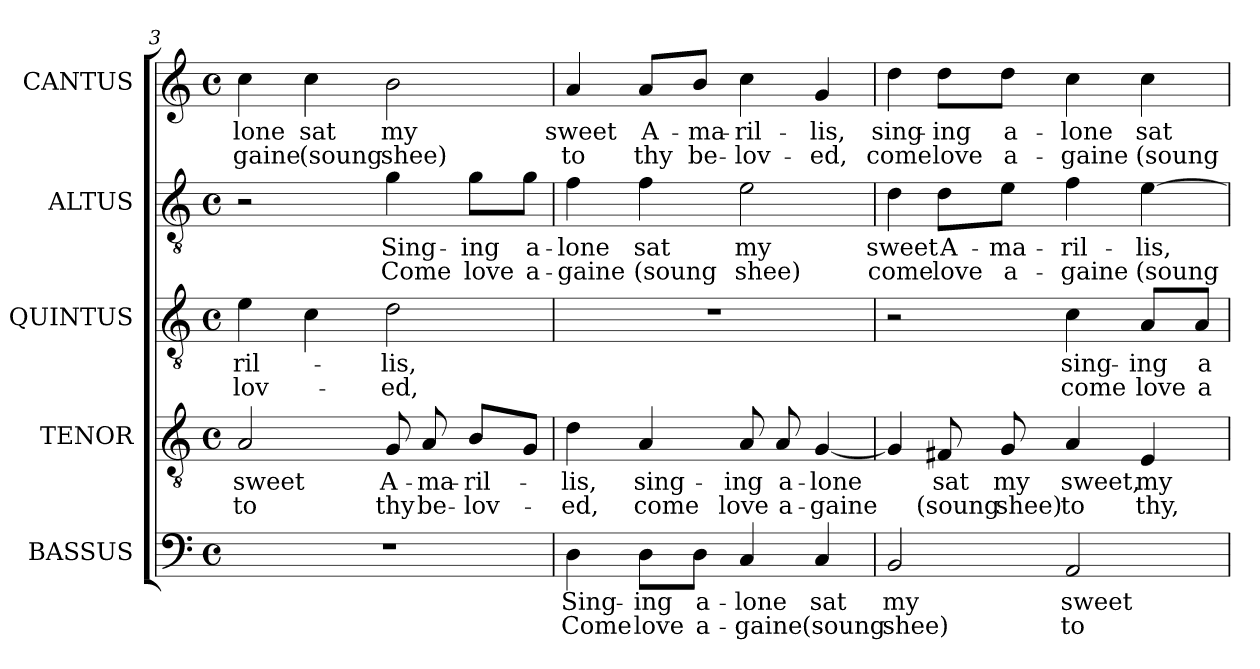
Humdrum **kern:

**kern	**text	**text	**kern	**text	**text	**kern	**text	**text	**kern	**text	**text	**kern	**text	**text
*part5	*part5	*part5	*part4	*part4	*part4	*part3	*part3	*part3	*part2	*part2	*part2	*part1	*part1	*part1
*staff5	*staff5	*staff5	*staff4	*staff4	*staff4	*staff3	*staff3	*staff3	*staff2	*staff2	*staff2	*staff1	*staff1	*staff1
*I"BASSUS	*	*	*I"TENOR	*	*	*I"QUINTUS	*	*	*I"ALTUS	*	*	*I"CANTUS	*	*
*I'B	*	*	*I'T	*	*	*	*	*	*I'A.	*	*	*I'S	*	*
*clefF4	*	*	*clefGv2	*	*	*clefGv2	*	*	*clefGv2	*	*	*clefG2	*	*
*	*	*	*ITrd7c12	*	*	*ITrd7c12	*	*	*ITrd7c12	*	*	*	*	*
*k[]	*	*	*k[]	*	*	*k[]	*	*	*k[]	*	*	*k[]	*	*
*C:	*	*	*C:	*	*	*C:	*	*	*C:	*	*	*C:	*	*
*M4/4	*	*	*M4/4	*	*	*M4/4	*	*	*M4/4	*	*	*M4/4	*	*
*met(c)	*	*	*met(c)	*	*	*met(c)	*	*	*met(c)	*	*	*met(c)	*	*
=3	=3	=3	=3	=3	=3	=3	=3	=3	=3	=3	=3	=3	=3	=3
!	!	!	!	!LO:LY:b:color=#000000	!LO:LY:b:color=#000000	!	!	!	!	!	!	!	!	!
!	!	!	!	!	!	!	!LO:LY:b:color=#000000	!LO:LY:b:color=#000000	!	!	!	!	!	!
!	!	!	!	!	!	!	!	!	!	!	!	!	!LO:LY:b:color=#000000	!LO:LY:b:color=#000000
1r	.	.	2AAi/	sweet	to	4Ei\	-ril-	-lov-	2r	.	.	4cci\	-lone	-gaine
!	!	!	!	!	!	!	!	!	!	!	!	!	!LO:LY:b:color=#000000	!LO:LY:b:color=#000000
.	.	.	.	.	.	4Ci\	.	.	.	.	.	4cci\	sat	(soung
!	!	!	!	!LO:LY:b:color=#000000	!LO:LY:b:color=#000000	!	!	!	!	!	!	!	!	!
!	!	!	!	!	!	!	!LO:LY:b:color=#000000	!LO:LY:b:color=#000000	!	!	!	!	!	!
!	!	!	!	!	!	!	!	!	!	!LO:LY:b:color=#000000	!LO:LY:b:color=#000000	!	!	!
!	!	!	!	!	!	!	!	!	!	!	!	!	!LO:LY:b:color=#000000	!LO:LY:b:color=#000000
.	.	.	8GGi/	A-	thy	2Di\	lis,	-ed,	4Gi\	Sing-	Come	2bi\	my	shee)
!	!	!	!	!LO:LY:b:color=#000000	!LO:LY:b:color=#000000	!	!	!	!	!	!	!	!	!
.	.	.	8AAi/	-ma-	be-	.	.	.	.	.	.	.	.	.
!	!	!	!	!LO:LY:b:color=#000000	!LO:LY:b:color=#000000	!	!	!	!	!	!	!	!	!
!	!	!	!	!	!	!	!	!	!	!LO:LY:b:color=#000000	!LO:LY:b:color=#000000	!	!	!
.	.	.	8BBi/L	-ril-	-lov-	.	.	.	8Gi\L	-ing	love	.	.	.
!	!	!	!	!	!	!	!	!	!	!LO:LY:b:color=#000000	!LO:LY:b:color=#000000	!	!	!
.	.	.	8GGi/J	.	.	.	.	.	8Gi\J	a-	a-	.	.	.
=4	=4	=4	=4	=4	=4	=4	=4	=4	=4	=4	=4	=4	=4	=4
!	!LO:LY:b:color=#000000	!LO:LY:b:color=#000000	!	!	!	!	!	!	!	!	!	!	!	!
!	!	!	!	!LO:LY:b:color=#000000	!LO:LY:b:color=#000000	!	!	!	!	!	!	!	!	!
!	!	!	!	!	!	!	!	!	!	!LO:LY:b:color=#000000	!LO:LY:b:color=#000000	!	!	!
!	!	!	!	!	!	!	!	!	!	!	!	!	!LO:LY:b:color=#000000	!LO:LY:b:color=#000000
4Di\	Sing-	Come	4Di\	-lis,	-ed,	1r	.	.	4Fi\	-lone	-gaine	4ai/	sweet	to
!	!LO:LY:b:color=#000000	!LO:LY:b:color=#000000	!	!	!	!	!	!	!	!	!	!	!	!
!	!	!	!	!LO:LY:b:color=#000000	!LO:LY:b:color=#000000	!	!	!	!	!	!	!	!	!
!	!	!	!	!	!	!	!	!	!	!LO:LY:b:color=#000000	!LO:LY:b:color=#000000	!	!	!
!	!	!	!	!	!	!	!	!	!	!	!	!	!LO:LY:b:color=#000000	!LO:LY:b:color=#000000
8Di\L	-ing	love	4AAi/	sing-	come	.	.	.	4Fi\	sat	(soung	8ai/L	A-	thy
!	!LO:LY:b:color=#000000	!LO:LY:b:color=#000000	!	!	!	!	!	!	!	!	!	!	!	!
!	!	!	!	!	!	!	!	!	!	!	!	!	!LO:LY:b:color=#000000	!LO:LY:b:color=#000000
8Di\J	a-	a-	.	.	.	.	.	.	.	.	.	8bi/J	-ma-	be-
!	!LO:LY:b:color=#000000	!LO:LY:b:color=#000000	!	!	!	!	!	!	!	!	!	!	!	!
!	!	!	!	!LO:LY:b:color=#000000	!LO:LY:b:color=#000000	!	!	!	!	!	!	!	!	!
!	!	!	!	!	!	!	!	!	!	!LO:LY:b:color=#000000	!LO:LY:b:color=#000000	!	!	!
!	!	!	!	!	!	!	!	!	!	!	!	!	!LO:LY:b:color=#000000	!LO:LY:b:color=#000000
4Ci/	-lone	-gaine	8AAi/	-ing	love	.	.	.	2Ei\	my	shee)	4cci\	-ril-	-lov-
!	!	!	!	!LO:LY:b:color=#000000	!LO:LY:b:color=#000000	!	!	!	!	!	!	!	!	!
.	.	.	8AAi/	a-	a-	.	.	.	.	.	.	.	.	.
!	!LO:LY:b:color=#000000	!LO:LY:b:color=#000000	!	!	!	!	!	!	!	!	!	!	!	!
!	!	!	!	!LO:LY:b:color=#000000	!LO:LY:b:color=#000000	!	!	!	!	!	!	!	!	!
!	!	!	!	!	!	!	!	!	!	!	!	!	!LO:LY:b:color=#000000	!LO:LY:b:color=#000000
4Ci/	sat	(soung	[<4GGi/	-lone	-gaine	.	.	.	.	.	.	4gi/	-lis,	-ed,
!!LO:LB:g=z
=5	=5	=5	=5	=5	=5	=5	=5	=5	=5	=5	=5	=5	=5	=5
!	!LO:LY:b:color=#000000	!LO:LY:b:color=#000000	!	!	!	!	!	!	!	!	!	!	!	!
!	!	!	!	!	!	!	!	!	!	!LO:LY:b:color=#000000	!LO:LY:b:color=#000000	!	!	!
!	!	!	!	!	!	!	!	!	!	!	!	!	!LO:LY:b:color=#000000	!LO:LY:b:color=#000000
2BBi/	my	shee)	4GGi/]	.	.	2r	.	.	4Di\	sweet	come	4ddi\	sing-	come
!	!	!	!	!LO:LY:b:color=#000000	!LO:LY:b:color=#000000	!	!	!	!	!	!	!	!	!
!	!	!	!	!	!	!	!	!	!	!LO:LY:b:color=#000000	!LO:LY:b:color=#000000	!	!	!
!	!	!	!	!	!	!	!	!	!	!	!	!	!LO:LY:b:color=#000000	!LO:LY:b:color=#000000
.	.	.	8FF#Xi/	sat	(soung	.	.	.	8Di\L	A-	love	8ddi\L	-ing	love
!	!	!	!	!LO:LY:b:color=#000000	!LO:LY:b:color=#000000	!	!	!	!	!	!	!	!	!
!	!	!	!	!	!	!	!	!	!	!LO:LY:b:color=#000000	!LO:LY:b:color=#000000	!	!	!
!	!	!	!	!	!	!	!	!	!	!	!	!	!LO:LY:b:color=#000000	!LO:LY:b:color=#000000
.	.	.	8GGi/	my	shee)	.	.	.	8Ei\J	-ma-	a-	8ddi\J	a-	a-
!	!LO:LY:b:color=#000000	!LO:LY:b:color=#000000	!	!	!	!	!	!	!	!	!	!	!	!
!	!	!	!	!LO:LY:b:color=#000000	!LO:LY:b:color=#000000	!	!	!	!	!	!	!	!	!
!	!	!	!	!	!	!	!LO:LY:b:color=#000000	!LO:LY:b:color=#000000	!	!	!	!	!	!
!	!	!	!	!	!	!	!	!	!	!LO:LY:b:color=#000000	!LO:LY:b:color=#000000	!	!	!
!	!	!	!	!	!	!	!	!	!	!	!	!	!LO:LY:b:color=#000000	!LO:LY:b:color=#000000
2AAi/	sweet	to	4AAi/	sweet,	to	4Ci\	sing-	come	4Fi\	-ril-	-gaine	4cci\	-lone	-gaine
!	!	!	!	!LO:LY:b:color=#000000	!LO:LY:b:color=#000000	!	!	!	!	!	!	!	!	!
!	!	!	!	!	!	!	!LO:LY:b:color=#000000	!LO:LY:b:color=#000000	!	!	!	!	!	!
!	!	!	!	!	!	!	!	!	!	!LO:LY:b:color=#000000	!LO:LY:b:color=#000000	!	!	!
!	!	!	!	!	!	!	!	!	!	!	!	!	!LO:LY:b:color=#000000	!LO:LY:b:color=#000000
.	.	.	4EEi/	my	thy,	8AAi/L	-ing	love	[>4Ei\	-lis,	(soung	4cci\	sat	(soung
!	!	!	!	!	!	!	!LO:LY:b:color=#000000	!LO:LY:b:color=#000000	!	!	!	!	!	!
.	.	.	.	.	.	8AAi/J	a-	a-	.	.	.	.	.	.
=	=	=	=	=	=	=	=	=	=	=	=	=	=	=
*-	*-	*-	*-	*-	*-	*-	*-	*-	*-	*-	*-	*-	*-	*-
